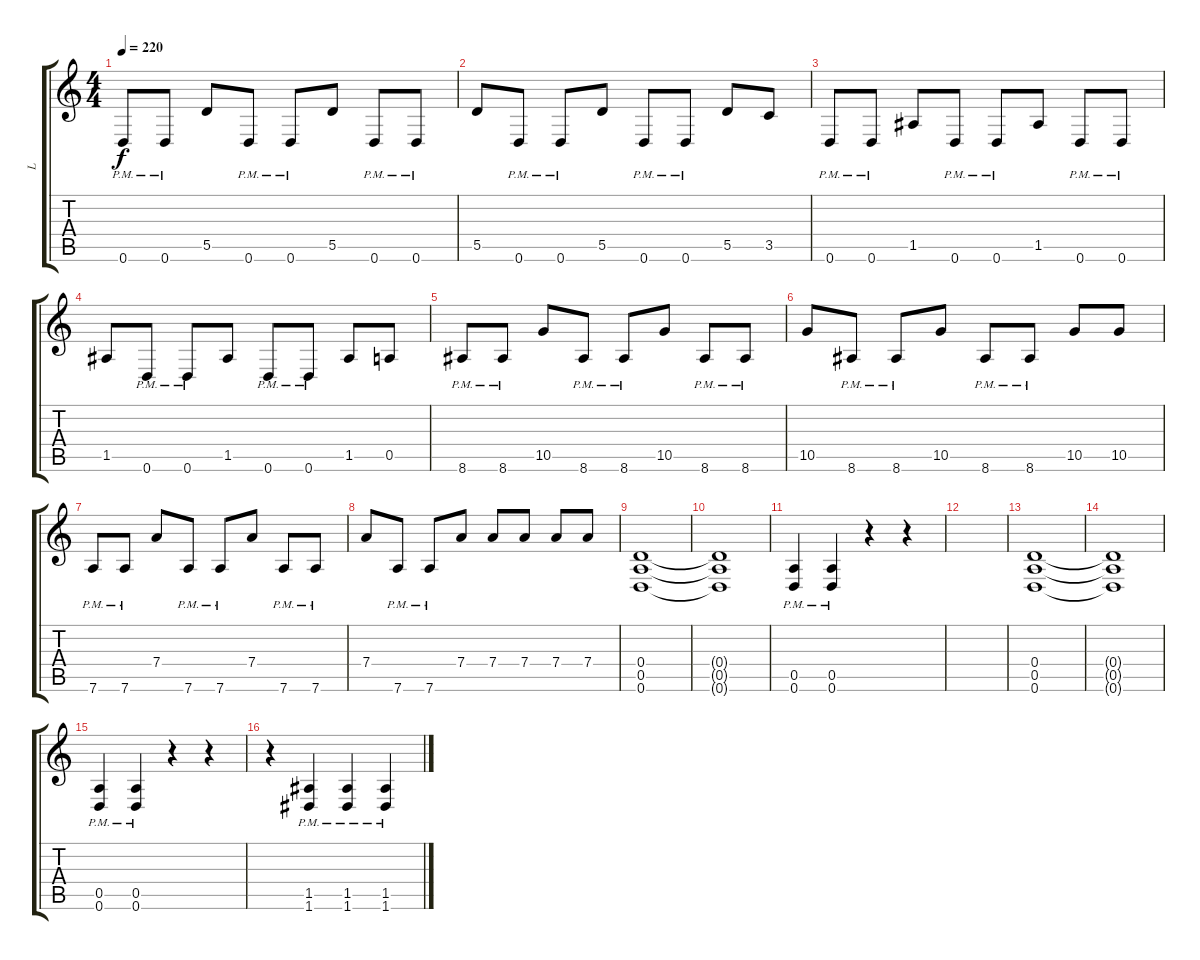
\track ("L" "L") {instrument distortionguitar}
\staff {score tabs}
\tuning (E4 B3 G3 D3 A2 D2) {hide}
\ts (4 4)
\tempo 220
\clef g2
\ks c
0.6{pm}.8{dy f} 0.6{pm}.8 5.5.8 0.6{pm}.8 0.6{pm}.8 5.5.8 0.6{pm}.8 0.6{pm}.8 |
5.5.8 0.6{pm}.8 0.6{pm}.8 5.5.8 0.6{pm}.8 0.6{pm}.8 5.5.8 3.5.8 |
0.6{pm}.8 0.6{pm}.8 1.5.8 0.6{pm}.8 0.6{pm}.8 1.5.8 0.6{pm}.8 0.6{pm}.8 |
1.5.8 0.6{pm}.8 0.6{pm}.8 1.5.8 0.6{pm}.8 0.6{pm}.8 1.5.8 0.5.8 |
8.6{pm}.8 8.6{pm}.8 10.5.8 8.6{pm}.8 8.6{pm}.8 10.5.8 8.6{pm}.8 8.6{pm}.8 |
10.5.8 8.6{pm}.8 8.6{pm}.8 10.5.8 8.6{pm}.8 8.6{pm}.8 10.5.8 10.5.8 |
7.6{pm}.8 7.6{pm}.8 7.4.8 7.6{pm}.8 7.6{pm}.8 7.4.8 7.6{pm}.8 7.6{pm}.8 |
7.4.8 7.6{pm}.8 7.6{pm}.8 7.4.8 7.4.8 7.4.8 7.4.8 7.4.8 |
(0.4 0.5 0.6).1 |
(0.4{t} 0.5{t} 0.6{t}).1 |
(0.5{pm} 0.6{pm}).4 (0.5{pm} 0.6{pm}).4 r.4 r.4 |
|
(0.4 0.5 0.6).1 |
(0.4{t} 0.5{t} 0.6{t}).1 |
(0.5{pm} 0.6{pm}).4 (0.5{pm} 0.6{pm}).4 r.4 r.4 |
r.4 (1.5{pm} 1.6{pm}).4 (1.5{pm} 1.6{pm}).4 (1.5{pm} 1.6{pm}).4
